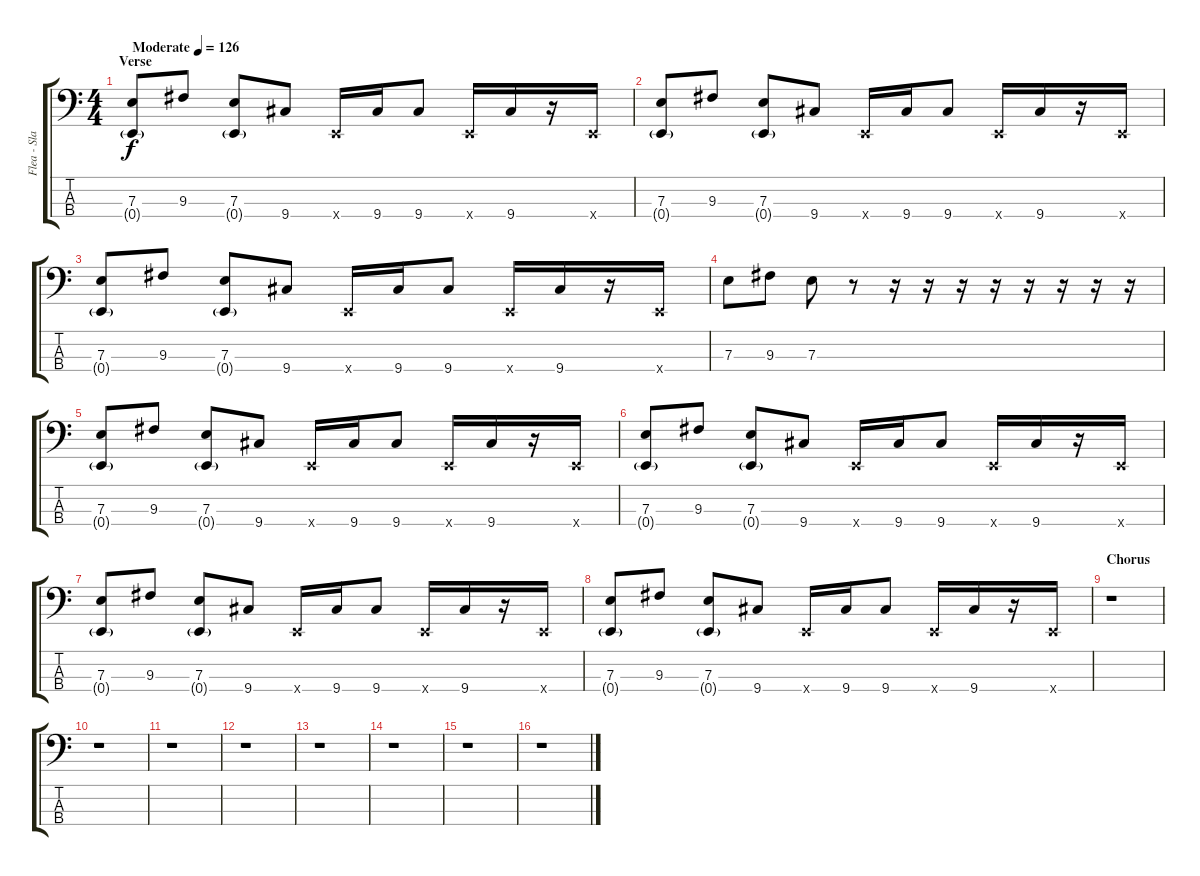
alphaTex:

\track ("Flea - Slap Bass" "Flea - Sla") {instrument slapbass1}
\staff {score tabs}
\tuning (G2 D2 A1 E1) {hide}
\ts (4 4)
\section ("" "Verse")
\tempo (126 "Moderate")
\clef f4
\ks c
(7.3 0.4{g}).8{dy f instrument slapbass1} 9.3.8 (7.3 0.4{g}).8 9.4.8 0.4{x}.16 9.4.16 9.4.8 0.4{x}.16 9.4.16 r.16 0.4{x}.16 |
(7.3 0.4{g}).8 9.3.8 (7.3 0.4{g}).8 9.4.8 0.4{x}.16 9.4.16 9.4.8 0.4{x}.16 9.4.16 r.16 0.4{x}.16 |
(7.3 0.4{g}).8 9.3.8 (7.3 0.4{g}).8 9.4.8 0.4{x}.16 9.4.16 9.4.8 0.4{x}.16 9.4.16 r.16 0.4{x}.16 |
7.3.8 9.3.8 7.3.8 r.8 r.16 r.16 r.16 r.16 r.16 r.16 r.16 r.16 |
(7.3 0.4{g}).8 9.3.8 (7.3 0.4{g}).8 9.4.8 0.4{x}.16 9.4.16 9.4.8 0.4{x}.16 9.4.16 r.16 0.4{x}.16 |
(7.3 0.4{g}).8 9.3.8 (7.3 0.4{g}).8 9.4.8 0.4{x}.16 9.4.16 9.4.8 0.4{x}.16 9.4.16 r.16 0.4{x}.16 |
(7.3 0.4{g}).8 9.3.8 (7.3 0.4{g}).8 9.4.8 0.4{x}.16 9.4.16 9.4.8 0.4{x}.16 9.4.16 r.16 0.4{x}.16 |
(7.3 0.4{g}).8 9.3.8 (7.3 0.4{g}).8 9.4.8 0.4{x}.16 9.4.16 9.4.8 0.4{x}.16 9.4.16 r.16 0.4{x}.16 |
\section ("" "Chorus")
r.1 |
r.1 |
r.1 |
r.1 |
r.1 |
r.1 |
r.1 |
r.1
